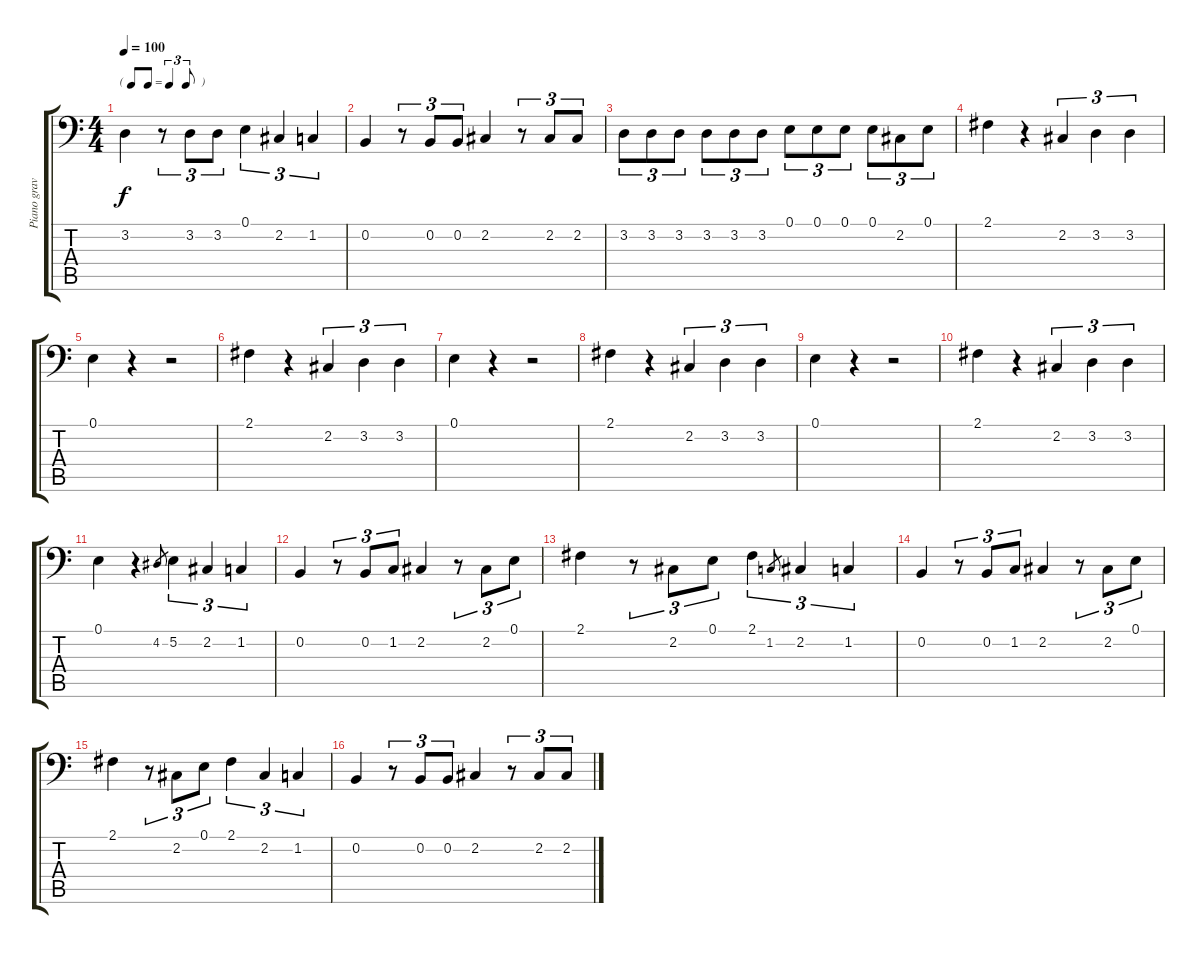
\track ("Piano grave" "Piano grav") {instrument acousticgrandpiano}
\staff {score tabs}
\tuning (E3 B2 G2 D2 A1 E1) {hide}
\ts (4 4)
\tf triplet8th
\tempo 100
\clef f4
\ks c
3.2.4{dy f} r.8{tu (3 2)} 3.2.8{tu (3 2)} 3.2.8{tu (3 2)} 0.1.4{tu (3 2)} 2.2.4{tu (3 2)} 1.2.4{tu (3 2)} |
0.2.4 r.8{tu (3 2)} 0.2.8{tu (3 2)} 0.2.8{tu (3 2)} 2.2.4 r.8{tu (3 2)} 2.2.8{tu (3 2)} 2.2.8{tu (3 2)} |
3.2.8{tu (3 2)} 3.2.8{tu (3 2)} 3.2.8{tu (3 2)} 3.2.8{tu (3 2)} 3.2.8{tu (3 2)} 3.2.8{tu (3 2)} 0.1.8{tu (3 2)} 0.1.8{tu (3 2)} 0.1.8{tu (3 2)} 0.1.8{tu (3 2)} 2.2.8{tu (3 2)} 0.1.8{tu (3 2)} |
2.1.4 r.4 2.2.4{tu (3 2)} 3.2.4{tu (3 2)} 3.2.4{tu (3 2)} |
0.1.4 r.4 r.2 |
2.1.4 r.4 2.2.4{tu (3 2)} 3.2.4{tu (3 2)} 3.2.4{tu (3 2)} |
0.1.4 r.4 r.2 |
2.1.4 r.4 2.2.4{tu (3 2)} 3.2.4{tu (3 2)} 3.2.4{tu (3 2)} |
0.1.4 r.4 r.2 |
2.1.4 r.4 2.2.4{tu (3 2)} 3.2.4{tu (3 2)} 3.2.4{tu (3 2)} |
0.1.4 r.4 4.2.8{gr} 5.2.4{tu (3 2)} 2.2.4{tu (3 2)} 1.2.4{tu (3 2)} |
0.2.4 r.8{tu (3 2)} 0.2.8{tu (3 2)} 1.2.8{tu (3 2)} 2.2.4 r.8{tu (3 2)} 2.2.8{tu (3 2)} 0.1.8{tu (3 2)} |
2.1.4 r.8{tu (3 2)} 2.2.8{tu (3 2)} 0.1.8{tu (3 2)} 2.1.4{tu (3 2)} 1.2.8{gr} 2.2.4{tu (3 2)} 1.2.4{tu (3 2)} |
0.2.4 r.8{tu (3 2)} 0.2.8{tu (3 2)} 1.2.8{tu (3 2)} 2.2.4 r.8{tu (3 2)} 2.2.8{tu (3 2)} 0.1.8{tu (3 2)} |
2.1.4 r.8{tu (3 2)} 2.2.8{tu (3 2)} 0.1.8{tu (3 2)} 2.1.4{tu (3 2)} 2.2.4{tu (3 2)} 1.2.4{tu (3 2)} |
0.2.4 r.8{tu (3 2)} 0.2.8{tu (3 2)} 0.2.8{tu (3 2)} 2.2.4 r.8{tu (3 2)} 2.2.8{tu (3 2)} 2.2.8{tu (3 2)}
